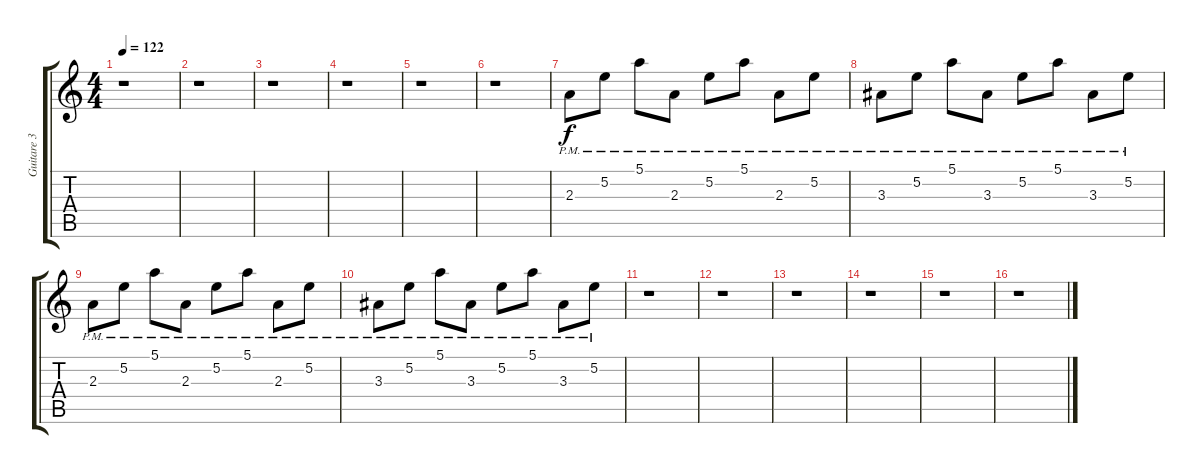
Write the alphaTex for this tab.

\track ("Guitare 3" "Guitare 3") {instrument distortionguitar}
\staff {score tabs}
\tuning (E4 B3 G3 D3 A2 E2) {hide}
\ts (4 4)
\tempo 122
\clef g2
\ks c
r.1{dy f} |
r.1 |
r.1 |
r.1 |
r.1 |
r.1 |
2.3{pm}.8 5.2{pm}.8 5.1{pm}.8 2.3{pm}.8 5.2{pm}.8 5.1{pm}.8 2.3{pm}.8 5.2{pm}.8 |
3.3{pm}.8 5.2{pm}.8 5.1{pm}.8 3.3{pm}.8 5.2{pm}.8 5.1{pm}.8 3.3{pm}.8 5.2{pm}.8 |
2.3{pm}.8 5.2{pm}.8 5.1{pm}.8 2.3{pm}.8 5.2{pm}.8 5.1{pm}.8 2.3{pm}.8 5.2{pm}.8 |
3.3{pm}.8 5.2{pm}.8 5.1{pm}.8 3.3{pm}.8 5.2{pm}.8 5.1{pm}.8 3.3{pm}.8 5.2{pm}.8 |
r.1 |
r.1 |
r.1 |
r.1 |
r.1 |
r.1
